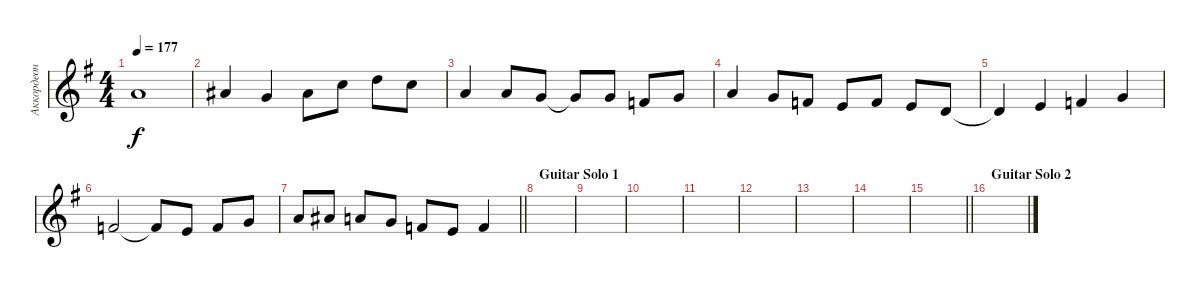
\track ("Аккордеон" "Аккордеон") {instrument accordion}
\staff {score}
\tuning (E4 B3 G3 D3 A2 D2) {hide}
\ts (4 4)
\tempo 177
\clef g2
\ks eminor
5.1.1{dy f} |
6.1.4 8.2.4 6.1.8 8.1.8 10.1.8 8.1.8 |
5.1.4 5.1.8 3.1.8 3.1{t}.8 3.1.8 1.1.8 3.1.8 |
5.1.4 3.1.8 6.2.8 5.2.8 6.2.8 5.2.8 3.2.8 |
3.2{t}.4 5.2.4 6.2.4 3.1.4 |
6.2.2 6.2{t}.8 5.2.8 6.2.8 3.1.8 |
\barLineRight lightlight
5.1.8 6.1.8 5.1.8 3.1.8 6.2.8 5.2.8 6.2.4 |
\section ("" "Guitar Solo 1")
|
|
|
|
|
|
|
\barLineRight lightlight
|
\section ("" "Guitar Solo 2")
